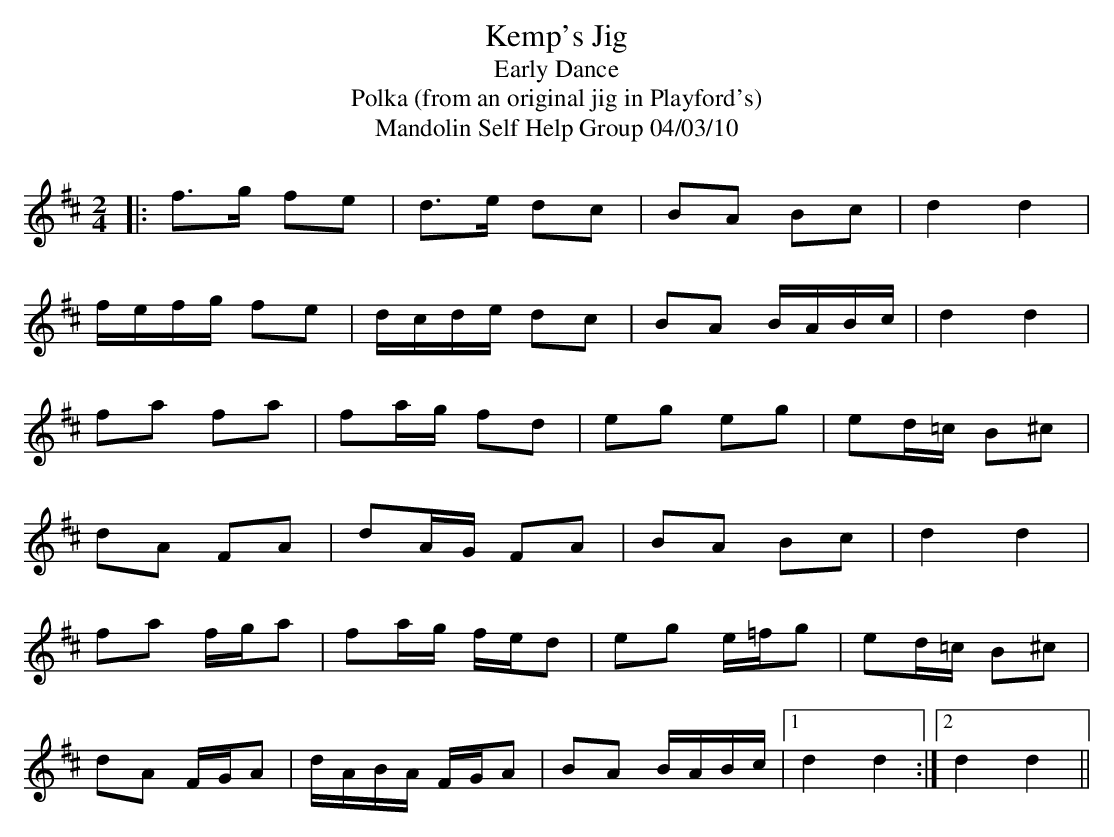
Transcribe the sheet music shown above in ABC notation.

X:1
T:Kemp's Jig
T:Early Dance
T:Polka (from an original jig in Playford's)
T:Mandolin Self Help Group 04/03/10
M: 2/4
L: 1/8
K:Dmaj
|: f>g fe | d>e dc | BA Bc | d2 d2 |
f/e/f/g/ fe | d/c/d/e/ dc | BA B/A/B/c/ | d2 d2 |
fa fa | fa/g/ fd | eg eg |ed/=c/ B^c |
dA FA | dA/G/ FA | BA Bc | d2 d2  |
fa f/g/a | fa/g/ f/e/d | eg e/=f/g | ed/=c/ B^c |
dA F/G/A | d/A/B/A/ F/G/A | BA B/A/B/c/ |1 d2 d2 :|2 d2 d2 ||
